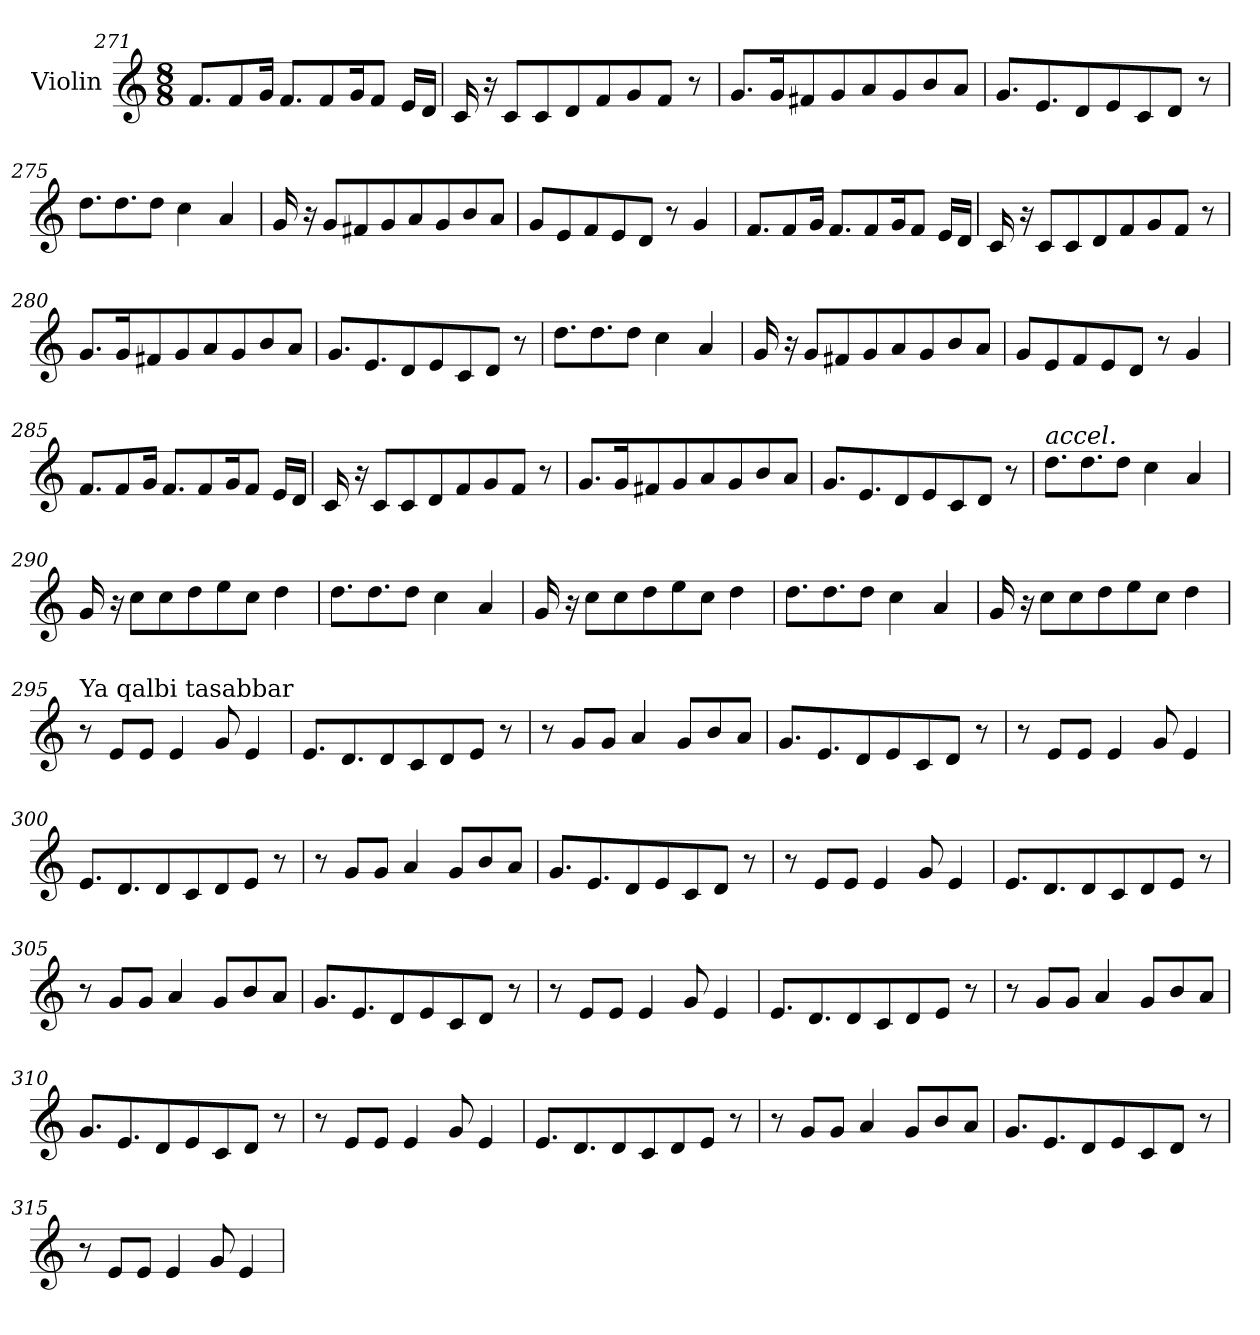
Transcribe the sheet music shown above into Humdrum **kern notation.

**kern
*part1
*staff1
*I"Violin
*clefG2
*k[]
*C:
*M8/8
=271
8.f/L
8f/
16g/Jk
8.f/L
8f/
16g/K
8f/J
16e/LL
16d/JJ
=272
16c/
16r
8c/L
8c/
8d/
8f/
8g/
8f/J
8r
=273
8.g/L
16g/K
8f#X/
8g/
8a/
8g/
8b/
8a/J
!!LO:LB:g=z
=274
8.g/L
8.e/
8d/
8e/
8c/
8d/J
8r
=275
8.dd\L
8.dd\
8dd\J
4cc\
4a/
=276
16g/
16r
8g/L
8f#X/
8g/
8a/
8g/
8b/
8a/J
=277
8g/L
8e/
8f/
8e/
8d/J
8r
4g/
!!LO:PB:g=z
=278
8.f/L
8f/
16g/Jk
8.f/L
8f/
16g/K
8f/J
16e/LL
16d/JJ
=279
16c/
16r
8c/L
8c/
8d/
8f/
8g/
8f/J
8r
=280
8.g/L
16g/K
8f#X/
8g/
8a/
8g/
8b/
8a/J
=281
8.g/L
8.e/
8d/
8e/
8c/
8d/J
8r
!!LO:LB:g=z
=282
8.dd\L
8.dd\
8dd\J
4cc\
4a/
=283
16g/
16r
8g/L
8f#X/
8g/
8a/
8g/
8b/
8a/J
=284
8g/L
8e/
8f/
8e/
8d/J
8r
4g/
=285
8.f/L
8f/
16g/Jk
8.f/L
8f/
16g/K
8f/J
16e/LL
16d/JJ
!!LO:LB:g=z
=286
16c/
16r
8c/L
8c/
8d/
8f/
8g/
8f/J
8r
=287
8.g/L
16g/K
8f#X/
8g/
8a/
8g/
8b/
8a/J
=288
8.g/L
8.e/
8d/
8e/
8c/
8d/J
8r
=289
!LO:TX:a:i:t=accel.
8.dd\L
8.dd\
8dd\J
4cc\
4a/
!!LO:LB:g=z
=290
16g/
16r
8cc\L
8cc\
8dd\
8ee\
8cc\J
4dd\
=291
8.dd\L
8.dd\
8dd\J
4cc\
4a/
=292
16g/
16r
8cc\L
8cc\
8dd\
8ee\
8cc\J
4dd\
=293
8.dd\L
8.dd\
8dd\J
4cc\
4a/
=294
16g/
16r
8cc\L
8cc\
8dd\
8ee\
8cc\J
4dd\
!!LO:LB:g=z
=295
*MM75
!LO:TX:a:t=Ya qalbi tasabbar
8r
8e/L
8e/J
4e/
8g/
4e/
=296
8.e/L
8.d/
8d/
8c/
8d/
8e/J
8r
=297
8r
8g/L
8g/J
4a/
8g/L
8b/
8a/J
=298
8.g/L
8.e/
8d/
8e/
8c/
8d/J
8r
!!LO:LB:g=z
=299
8r
8e/L
8e/J
4e/
8g/
4e/
=300
8.e/L
8.d/
8d/
8c/
8d/
8e/J
8r
=301
8r
8g/L
8g/J
4a/
8g/L
8b/
8a/J
=302
8.g/L
8.e/
8d/
8e/
8c/
8d/J
8r
!!LO:LB:g=z
=303
8r
8e/L
8e/J
4e/
8g/
4e/
=304
8.e/L
8.d/
8d/
8c/
8d/
8e/J
8r
=305
8r
8g/L
8g/J
4a/
8g/L
8b/
8a/J
=306
8.g/L
8.e/
8d/
8e/
8c/
8d/J
8r
!!LO:LB:g=z
=307
8r
8e/L
8e/J
4e/
8g/
4e/
=308
8.e/L
8.d/
8d/
8c/
8d/
8e/J
8r
=309
8r
8g/L
8g/J
4a/
8g/L
8b/
8a/J
=310
8.g/L
8.e/
8d/
8e/
8c/
8d/J
8r
!!LO:PB:g=z
=311
8r
8e/L
8e/J
4e/
8g/
4e/
=312
8.e/L
8.d/
8d/
8c/
8d/
8e/J
8r
=313
8r
8g/L
8g/J
4a/
8g/L
8b/
8a/J
=314
8.g/L
8.e/
8d/
8e/
8c/
8d/J
8r
!!LO:LB:g=z
=315
8r
8e/L
8e/J
4e/
8g/
4e/
=
*-
